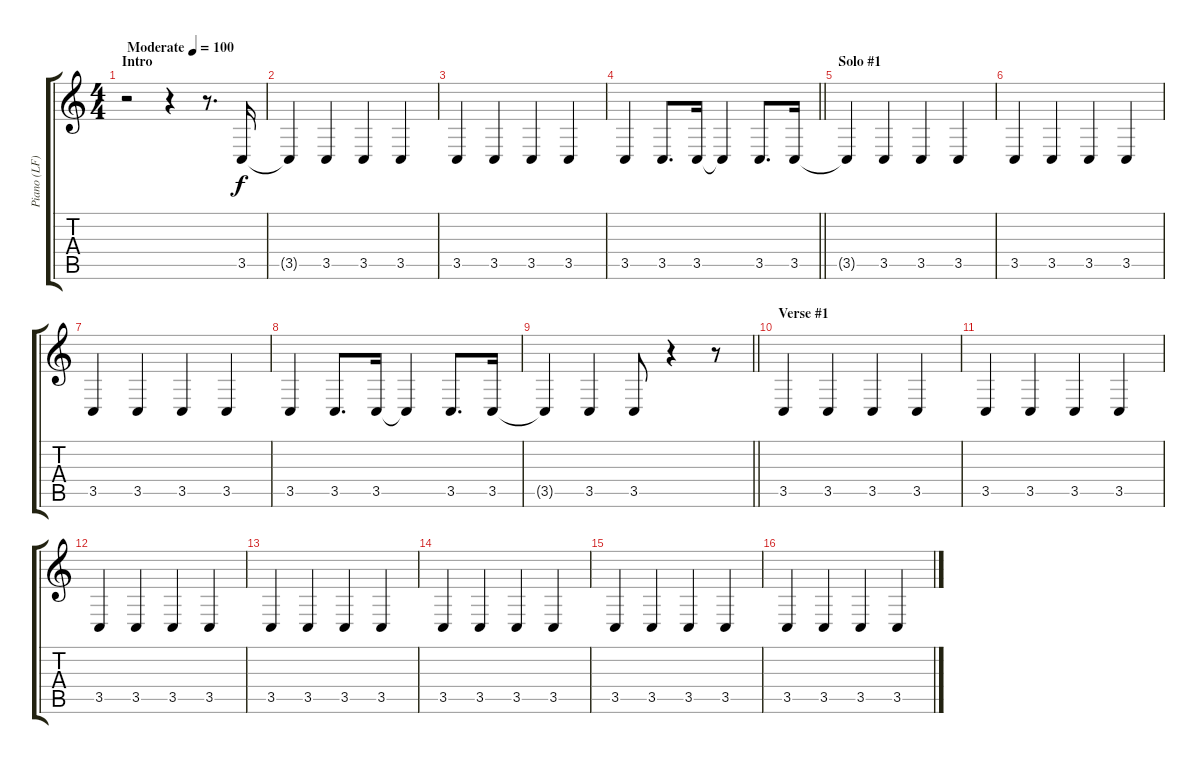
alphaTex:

\track ("Piano (LF) Hand" "Piano (LF)") {instrument acousticgrandpiano}
\staff {score tabs}
\tuning (E4 B3 G3 D3 A2 E2) {hide}
\ts (4 4)
\section ("" "Intro")
\tempo (100 "Moderate")
\clef g2
\ks c
r.2{dy f instrument acousticgrandpiano} r.4 r.8{d} 3.5.16 |
3.5{t}.4 3.5.4 3.5.4 3.5.4 |
3.5.4 3.5.4 3.5.4 3.5.4 |
\barLineRight lightlight
3.5.4 3.5.8{d} 3.5.16 3.5{t}.4 3.5.8{d} 3.5.16 |
\section ("" "Solo #1")
3.5{t}.4 3.5.4 3.5.4 3.5.4 |
3.5.4 3.5.4 3.5.4 3.5.4 |
3.5.4 3.5.4 3.5.4 3.5.4 |
3.5.4 3.5.8{d} 3.5.16 3.5{t}.4 3.5.8{d} 3.5.16 |
\barLineRight lightlight
3.5{t}.4 3.5.4 3.5.8 r.4 r.8 |
\section ("" "Verse #1")
3.5.4 3.5.4 3.5.4 3.5.4 |
3.5.4 3.5.4 3.5.4 3.5.4 |
3.5.4 3.5.4 3.5.4 3.5.4 |
3.5.4 3.5.4 3.5.4 3.5.4 |
3.5.4 3.5.4 3.5.4 3.5.4 |
3.5.4 3.5.4 3.5.4 3.5.4 |
3.5.4 3.5.4 3.5.4 3.5.4
